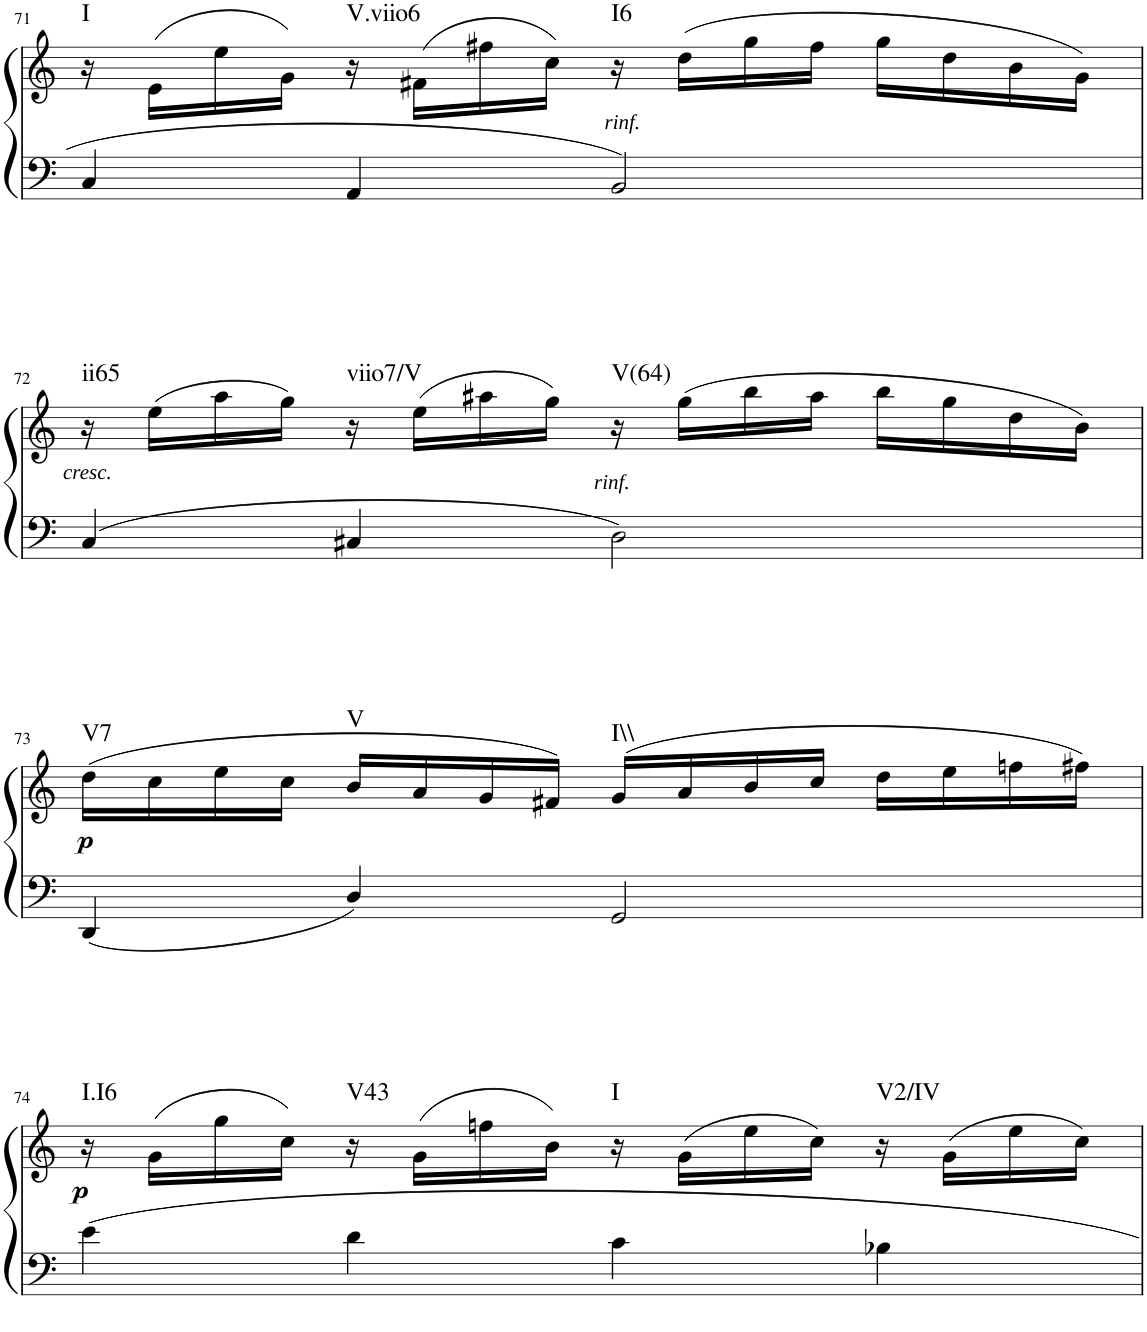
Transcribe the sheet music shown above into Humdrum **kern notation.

**kern	**kern	**dynam	**harte
*part1	*part1	*part1	*part1
*staff2	*staff1	*staff1/2	*
*I"Piano	*	*	*
*I'Pno	*	*	*
!!LO:PB:g=z
*clefF4	*clefG2	*	*
*k[]	*k[]	*	*
*M4/4	*M4/4	*	*
*met(c|)	*met(c|)	*	*
=71	=71	=71	=71
!	!	!	!LO:H:kt=I
4C/	16r	.	N
.	(16e\LL	.	.
.	16ee\	.	.
.	16g\JJ)	.	.
!	!	!	!LO:H:kt=V.viio6
4AA/	16r	.	N
.	(16f#X\LL	.	.
.	16ff#X\	.	.
.	16cc\JJ)	.	.
!	!	!LO:DY:b	!LO:H:kt=I6
2BB/	16r	other-dynamics	N
.	(16dd\LL	.	.
.	16gg\	.	.
.	16ff#\JJ	.	.
.	16gg\LL	.	.
.	16dd\	.	.
.	16b\	.	.
.	16g\JJ)	.	.
!!LO:LB:g=z
=72	=72	=72	=72
!	!	!LO:DY:b	!LO:H:kt=ii65
4C/	16r	other-dynamics	N
.	(16ee\LL	.	.
.	16aa\	.	.
.	16gg\JJ)	.	.
!	!	!	!LO:H:kt=viio7/V
4C#X/	16r	.	N
.	(16ee\LL	.	.
.	16aa#X\	.	.
.	16gg\JJ)	.	.
!	!	!LO:DY:b	!LO:H:kt=V(64)
2D\	16r	other-dynamics	N
.	(16gg\LL	.	.
.	16bb\	.	.
.	16aa#\JJ	.	.
.	16bb\LL	.	.
.	16gg\	.	.
.	16dd\	.	.
.	16b\JJ)	.	.
!!LO:LB:g=z
=73	=73	=73	=73
!	!	!LO:DY:b	!LO:H:kt=V7
4DD/	(16dd\LL	p	N
.	16cc\	.	.
.	16ee\	.	.
.	16cc\JJ	.	.
!	!	!	!LO:H:kt=V
4D/	16b/LL	.	N
.	16a/	.	.
.	16g/	.	.
.	16f#X/JJ)	.	.
!	!	!	!LO:H:kt=I\\
2GG/	(16g/LL	.	N
.	16a/	.	.
.	16b/	.	.
.	16cc/JJ	.	.
.	16dd\LL	.	.
.	16ee\	.	.
.	16ffn\	.	.
.	16ff#X\JJ)	.	.
!!LO:LB:g=z
=74	=74	=74	=74
!	!	!LO:DY:b	!LO:H:kt=I.I6
4e\	16r	p	N
.	(16g\LL	.	.
.	16gg\	.	.
.	16cc\JJ)	.	.
!	!	!	!LO:H:kt=V43
4d\	16r	.	N
.	(16g\LL	.	.
.	16ffn\	.	.
.	16b\JJ)	.	.
!	!	!	!LO:H:kt=I
4c\	16r	.	N
.	(16g\LL	.	.
.	16ee\	.	.
.	16cc\JJ)	.	.
!	!	!	!LO:H:kt=V2/IV
4B-X\	16r	.	N
.	(16g\LL	.	.
.	16ee\	.	.
.	16cc\JJ)	.	.
=	=	=	=
*-	*-	*-	*-
